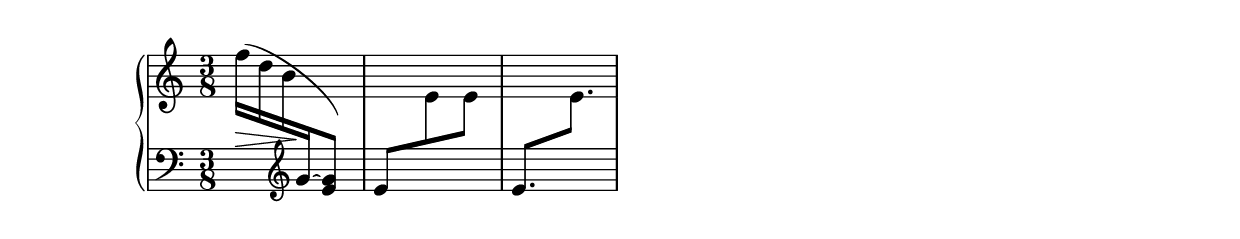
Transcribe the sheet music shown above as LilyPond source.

\version "2.7.13"
\header {
    texidoc = "Cross staff  (kneed) beams do not cause extreme slopes."
}

\layout { raggedright = ##t}

\context PianoStaff <<
  \context Staff = "up"
  \relative c'' <<
    {
      \stemDown
      f16( \> d b\! \change Staff = down \stemUp
      \clef treble g ~ < g e>8)
      
      e[ \change Staff = up
	 \stemDown
	 e e]
      \change Staff = down
      \stemUp
      e8.[
	\change Staff = up
	\stemDown
	e8.]
      
    } \\
  >>
  \context Staff = "down" {
    \time 3/8 \clef bass s4.*3 }
>>

